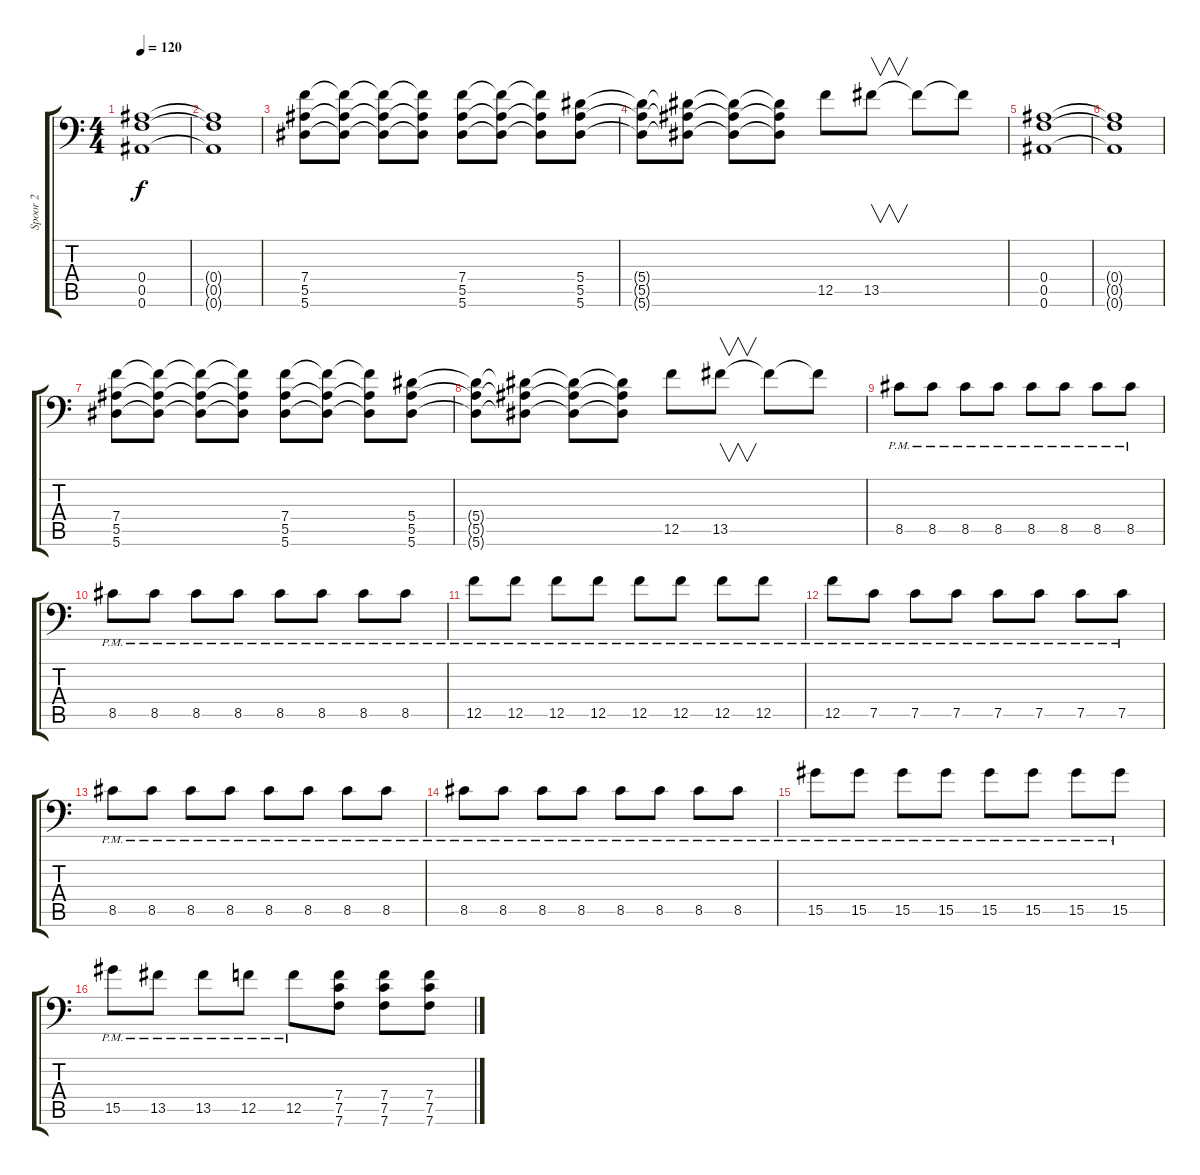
\track ("Spoor 2" "Spoor 2") {instrument distortionguitar}
\staff {score tabs}
\tuning (C4 G3 Eb3 Bb2 F2 Bb1) {hide}
\ts (4 4)
\tempo 120
\clef f4
\ks c
(0.4 0.5 0.6).1{dy f} |
(0.4{t} 0.5{t} 0.6{t}).1 |
(7.4 5.5 5.6).8 (7.4{t} 5.5{t} 5.6{t}).8 (7.4{t} 5.5{t} 5.6{t}).8 (7.4{t} 5.5{t} 5.6{t}).8 (7.4 5.5 5.6).8 (7.4{t} 5.5{t} 5.6{t}).8 (7.4{t} 5.5{t} 5.6{t}).8 (5.4 5.5 5.6).8 |
(5.4{t} 5.5{t} 5.6{t}).8 (5.4{t} 5.5{t} 5.6{t}).8 (5.4{t} 5.5{t} 5.6{t}).8 (5.4{t} 5.5{t} 5.6{t}).8 12.5.8 13.5.8{v} 13.5{t}.8 13.5{t}.8 |
(0.4 0.5 0.6).1 |
(0.4{t} 0.5{t} 0.6{t}).1 |
(7.4 5.5 5.6).8 (7.4{t} 5.5{t} 5.6{t}).8 (7.4{t} 5.5{t} 5.6{t}).8 (7.4{t} 5.5{t} 5.6{t}).8 (7.4 5.5 5.6).8 (7.4{t} 5.5{t} 5.6{t}).8 (7.4{t} 5.5{t} 5.6{t}).8 (5.4 5.5 5.6).8 |
(5.4{t} 5.5{t} 5.6{t}).8 (5.4{t} 5.5{t} 5.6{t}).8 (5.4{t} 5.5{t} 5.6{t}).8 (5.4{t} 5.5{t} 5.6{t}).8 12.5.8 13.5.8{v} 13.5{t}.8 13.5{t}.8 |
8.5{pm}.8 8.5{pm}.8 8.5{pm}.8 8.5{pm}.8 8.5{pm}.8 8.5{pm}.8 8.5{pm}.8 8.5{pm}.8 |
8.5{pm}.8 8.5{pm}.8 8.5{pm}.8 8.5{pm}.8 8.5{pm}.8 8.5{pm}.8 8.5{pm}.8 8.5{pm}.8 |
12.5{pm}.8 12.5{pm}.8 12.5{pm}.8 12.5{pm}.8 12.5{pm}.8 12.5{pm}.8 12.5{pm}.8 12.5{pm}.8 |
12.5{pm}.8 7.5{pm}.8 7.5{pm}.8 7.5{pm}.8 7.5{pm}.8 7.5{pm}.8 7.5{pm}.8 7.5{pm}.8 |
8.5{pm}.8 8.5{pm}.8 8.5{pm}.8 8.5{pm}.8 8.5{pm}.8 8.5{pm}.8 8.5{pm}.8 8.5{pm}.8 |
8.5{pm}.8 8.5{pm}.8 8.5{pm}.8 8.5{pm}.8 8.5{pm}.8 8.5{pm}.8 8.5{pm}.8 8.5{pm}.8 |
15.5{pm}.8 15.5{pm}.8 15.5{pm}.8 15.5{pm}.8 15.5{pm}.8 15.5{pm}.8 15.5{pm}.8 15.5{pm}.8 |
15.5{pm}.8 13.5{pm}.8 13.5{pm}.8 12.5{pm}.8 12.5{pm}.8 (7.4 7.5 7.6).8 (7.4 7.5 7.6).8 (7.4 7.5 7.6).8
